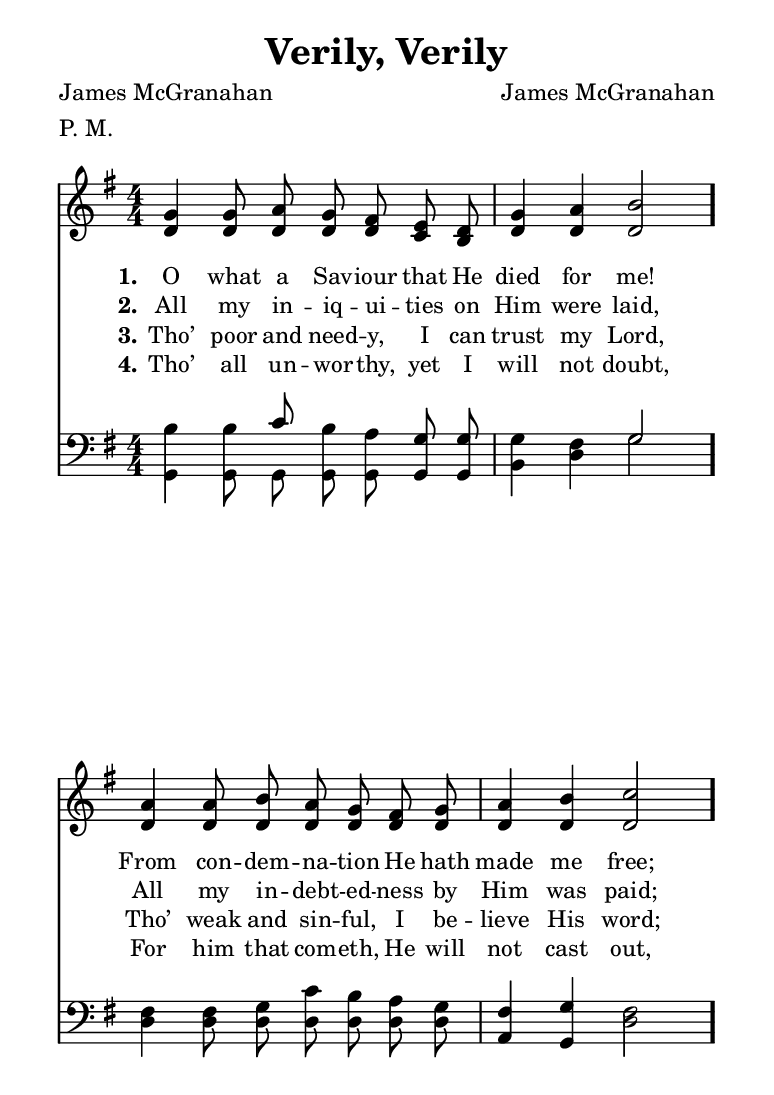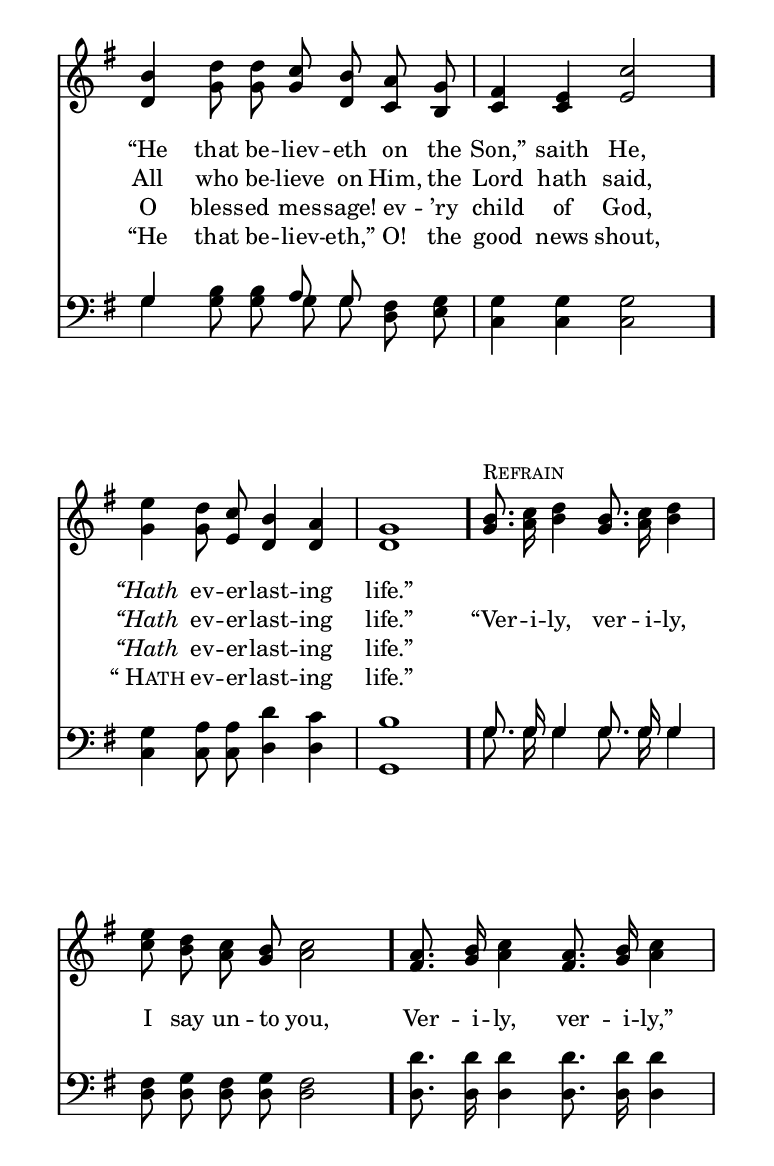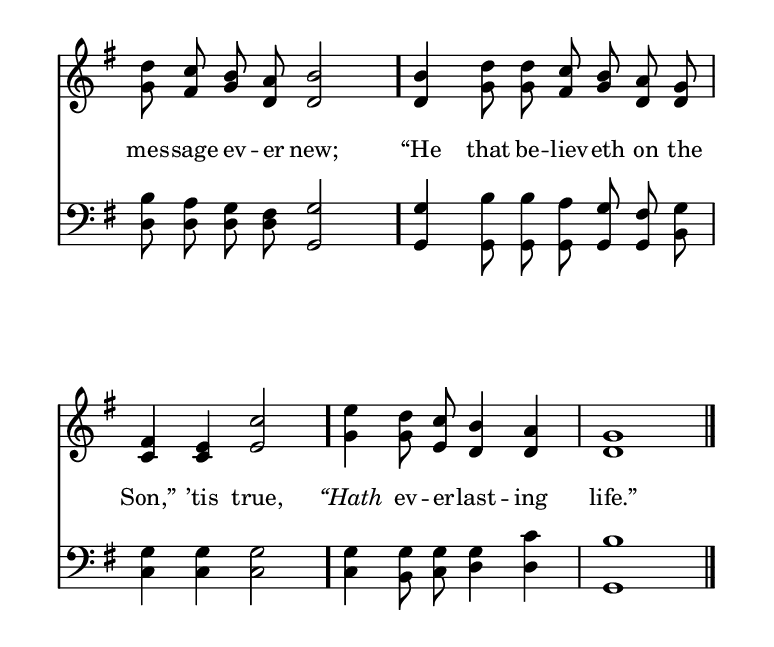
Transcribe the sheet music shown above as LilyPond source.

\include "common/global.ily"
\paper {
  \include "common/paper.ily"
  systems-per-page = #(cond (is-eogsized 5) (#t #f))
}

\header{
  hymnnumber = "49"
  title = "Verily, Verily"
  tunename = ""
  meter = "P. M."
  poet = "James McGranahan"
  composer = "James McGranahan"
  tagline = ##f
}

% for fermata in MIDI
ta = { \tempo 4=80 }
tb = { \tempo 4=40 }

patternAA = { c4 c8   c8 c8 c8 c8 c8 | c4 c4 c2 }
% None of the lines actually use the tie ; why is it there ?
%patternAB = { c4 c8 ~ c8 c8 c8 c8 c8 | c4 c4 c2 }
patternAB = { \patternAA }
patternBA = { c4 c8 c8 c4 c4 | c1 }
patternCA = { c8. c16 c4 c8. c16 c4 | c8 c8 c8 c8 c2 }

global = {
  \include "common/overrides.ily"
  \override Staff.TimeSignature.style = #'numbered
  \time 4/4
  \override Score.MetronomeMark.transparent = ##t % hide all fermata changes too
  \ta
  \key g \major
  %\partial 4
  \autoBeamOff
}

notesSoprano = {
\global
\relative c'' {

  \changePitch \patternAA { g g a g fis e d | g a b }
  \changePitch \patternAA { a a b a g fis g | a b c }
  \changePitch \patternAB { b d d c b a g | fis e c' }
  \changePitch \patternBA { e d c b a | g }

  << s^\markup { \small \caps "Refrain" }
  \changePitch \patternCA { b c d b c d | e d c b c } >>
  \changePitch \patternCA { a b c a b c | d c b a b }
  \changePitch \patternAA { b d d c b a g | fis e c' }
  \changePitch \patternBA { e d c b a | g }

  \bar "|."

}
}

notesAlto = {
\global
\relative e' {

  \changePitch \patternAA { d d d d d c b | d d d }
  \changePitch \patternAA { d d d d d d d | d d d }
  \changePitch \patternAB { d g g g d c b | c c e}
  \changePitch \patternBA { g g e d d | d }

  \changePitch \patternCA { g a b g a b | c b a g a }
  \changePitch \patternCA { fis g a fis g a | g fis g d d }
  \changePitch \patternAA { d g g fis g d d | c c e }
  \changePitch \patternBA { g g e d d | d }

}
}

notesTenor = {
\global
\relative a {

  \changePitch \patternAA { b b c b a g g | g fis g }
  \changePitch \patternAA { fis fis g c b a g | fis g fis }
  \changePitch \patternAB { g b b a g fis g | g g g }
  \changePitch \patternBA { g a a d c | b }

  \changePitch \patternCA { g g g g g g | fis g fis g fis }
  \changePitch \patternCA { d' d d d d d | b a g fis g }
  \changePitch \patternAA { g b b a g fis g | g g g }
  \changePitch \patternBA { g g g g c | b }

}
}

notesBass = {
\global
\relative f, {

  \changePitch \patternAA { g g g g g g g | b d g }
  \changePitch \patternAA { d d d d d d d | a g d' }
  \changePitch \patternAB { g g g g g d e | c c c }
  \changePitch \patternBA { c c c d d | g, }

  \changePitch \patternCA { g' g g g g g | d d d d d }
  \changePitch \patternCA { d d d d d d | d d d d g, }
  \changePitch \patternAA { g g g g g g b | c c c }
  \changePitch \patternBA { c b c d d | g, }

}
}

Refrain = \lyricmode {

“Ver -- i -- ly, ver -- i -- ly, I say un -- to you, \bar "."
Ver -- i -- ly, ver -- i -- ly,” mes -- sage ev -- er new; \bar "."
“He that be -- liev -- eth on the Son,” ’tis true, \bar "."
{ \italicsOn } “Hath { \italicsOff } ev -- er -- last -- ing life.” \bar "."

}

wordsA = \lyricmode {
\set stanza = "1."

O what a Sav -- iour that He died for me! \bar "."
From con -- dem -- na -- tion He hath made me free; \bar "."
“He \mon that be -- \moff liev -- eth on the Son,” saith He, \bar "."
{ \italicsOn } “Hath { \italicsOff } ev -- er -- last -- ing life.” \bar "."

}

wordsB = \lyricmode {
\set stanza = "2."

All my in -- iq -- ui -- ties on Him were laid,
All my in -- debt -- ed -- ness by Him was paid;
All \mon who be -- \moff lieve on Him, the Lord hath said,
{ \italicsOn } “Hath { \italicsOff } ev -- er -- last -- ing life.”

\Refrain

}

wordsC = \lyricmode {
\set stanza = "3."

Tho’ poor and need -- y, I can trust my Lord,
Tho’ weak and sin -- ful, I be -- lieve His word;
O \mon bless -- ed \moff mes -- sage! ev -- ’ry child of God,
{ \italicsOn } “Hath { \italicsOff } ev -- er -- last -- ing life.”


}

wordsD = \lyricmode {
\set stanza = "4."

Tho’ all un -- wor -- thy, yet I will not doubt,
For him that com -- eth, He will not cast out,
“He \mon that be -- \moff liev -- eth,” O! the good news shout,
% XXX the opening quote isn't quite close enough to the \caps Hath
%LYRICS “Hath ev -- er -- last -- ing life.”
%{HIDE>%} \markup{ “\caps Hath } ev -- er -- last -- ing life.” %{<HIDE%}

}

\score {
  \context ChoirStaff <<
    \context Staff = upper <<
      \set Staff.autoBeaming = ##f
      \set ChoirStaff.systemStartDelimiter = #'SystemStartBar
      \set ChoirStaff.printPartCombineTexts = ##f
      \partcombine #'(2 . 9) \notesSoprano \notesAlto
      \context NullVoice = sopranos { \voiceOne << \notesSoprano >> }
      \context NullVoice = altos { \voiceTwo << \notesAlto >> }
      \context Lyrics = one   \lyricsto sopranos \wordsA
      \context Lyrics = two   \lyricsto sopranos \wordsB
      \context Lyrics = three \lyricsto sopranos \wordsC
      \context Lyrics = four  \lyricsto sopranos \wordsD
    >>
    \context Staff = men <<
      \set Staff.autoBeaming = ##f
      \clef bass
      \set ChoirStaff.printPartCombineTexts = ##f
      \partcombine #'(2 . 9) \notesTenor \notesBass
      \context NullVoice = tenors { \voiceOne << \notesTenor >> }
      \context NullVoice = basses { \voiceTwo << \notesBass >> }
    >>
  >>
  \layout {
    \include "common/layout.ily"
  }
  \midi{
    \include "common/midi.ily"
  }
}

\version "2.19.49"  % necessary for upgrading to future LilyPond versions.

% vi:set et ts=2 sw=2 ai nocindent syntax=lilypond:
